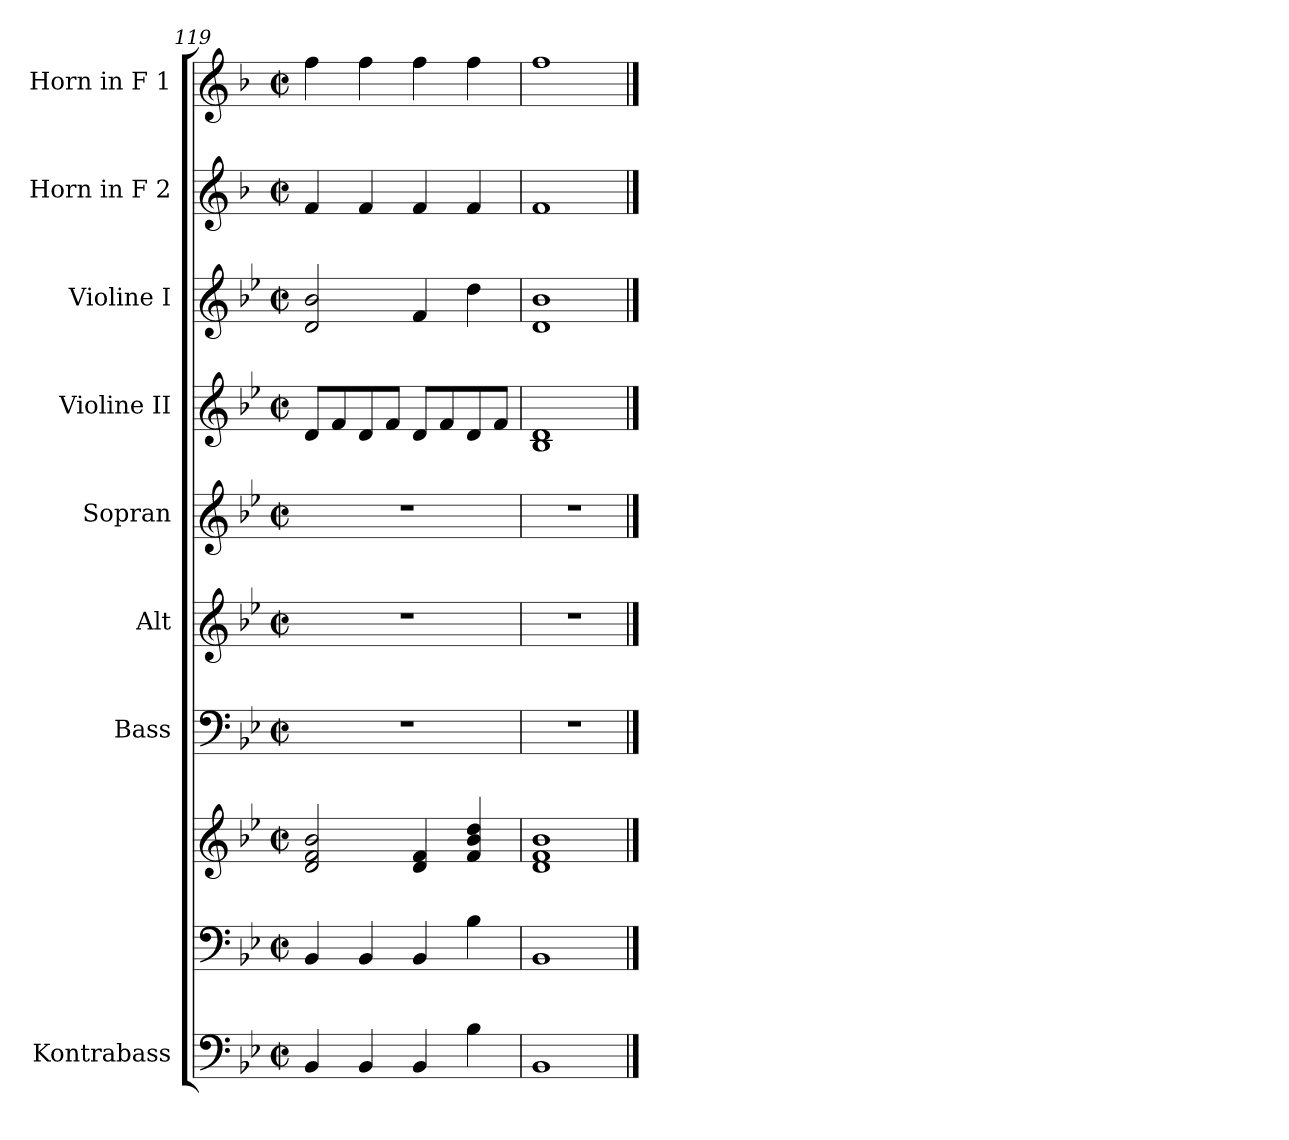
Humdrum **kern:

**kern	**kern	**kern	**kern	**kern	**kern	**kern	**kern	**kern	**kern
*part9	*part8	*part8	*part7	*part6	*part5	*part4	*part3	*part2	*part1
*staff10	*staff9	*staff8	*staff7	*staff6	*staff5	*staff4	*staff3	*staff2	*staff1
*I"Kontrabass	*	*	*I"Bass	*I"Alt	*I"Sopran	*I"Violine II	*I"Violine I	*I"Horn in F 2	*I"Horn in F 1
*I'Kb.	*	*	*I'B.	*I'A.	*I'S.	*I'Vl. II	*I'Vl. I	*	*
*clefF4	*clefF4	*clefG2	*clefF4	*clefG2	*clefG2	*clefG2	*clefG2	*clefG2	*clefG2
*ITrd7c12	*	*	*	*	*	*	*	*ITrd4c7	*ITrd4c7
*k[b-e-]	*k[b-e-]	*k[b-e-]	*k[b-e-]	*k[b-e-]	*k[b-e-]	*k[b-e-]	*k[b-e-]	*k[b-e-]	*k[b-e-]
*B-:	*B-:	*B-:	*B-:	*B-:	*B-:	*B-:	*B-:	*B-:	*B-:
*M2/2	*M2/2	*M2/2	*M2/2	*M2/2	*M2/2	*M2/2	*M2/2	*M2/2	*M2/2
*met(c|)	*met(c|)	*met(c|)	*met(c|)	*met(c|)	*met(c|)	*met(c|)	*met(c|)	*met(c|)	*met(c|)
=119	=119	=119	=119	=119	=119	=119	=119	=119	=119
4BBB-/	4BB-/	2d/ 2f/ 2b-/	1r	1r	1r	8d/L	2d/ 2b-/	4B-/	4b-\
.	.	.	.	.	.	8f/	.	.	.
4BBB-/	4BB-/	.	.	.	.	8d/	.	4B-/	4b-\
.	.	.	.	.	.	8f/J	.	.	.
4BBB-/	4BB-/	4d/ 4f/	.	.	.	8d/L	4f/	4B-/	4b-\
.	.	.	.	.	.	8f/	.	.	.
4BB-\	4B-\	4f/ 4b-/ 4dd/	.	.	.	8d/	4dd\	4B-/	4b-\
.	.	.	.	.	.	8f/J	.	.	.
=120	=120	=120	=120	=120	=120	=120	=120	=120	=120
1BBB-	1BB-	1d 1f 1b-	1r	1r	1r	1B- 1d	1d 1b-	1B-	1b-
==	==	==	==	==	==	==	==	==	==
*-	*-	*-	*-	*-	*-	*-	*-	*-	*-
